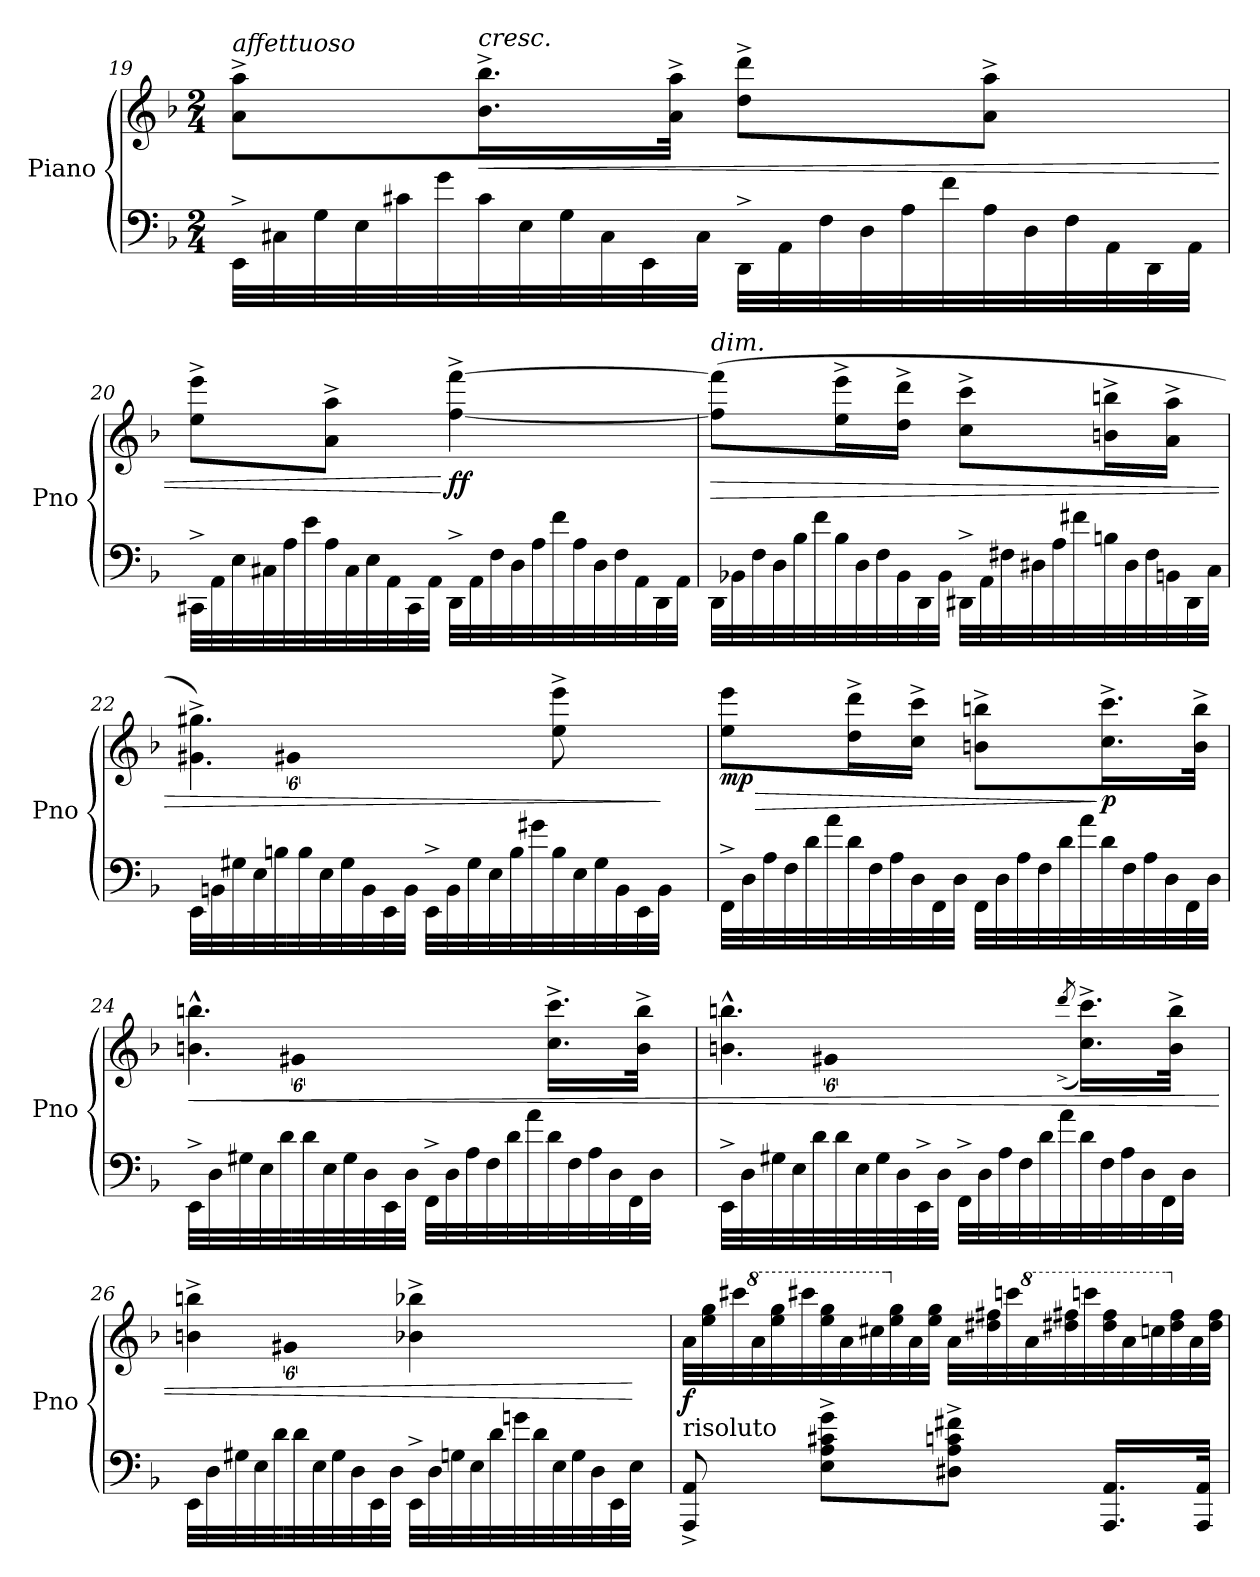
**kern	**kern	**dynam
*part1	*part1	*part1
*staff2	*staff1	*staff1/2
*I"Piano	*	*
*I'Pno	*	*
!!LO:PB:g=z
*clefF4	*clefG2	*
*k[b-]	*k[b-]	*
*M2/4	*M2/4	*
*Xtuplet	*	*
=19	=19	=19
!	!LO:TX:a:i:t=affettuoso	!
48EE^\LLL	8a\^ 8aa\^L	.
48C#X\	.	.
48G\	.	.
48E\	.	.
48c#X\	.	.
48g\	.	.
!	!LO:TX:a:i:t=cresc.	!
!	!	!LO:HP:b
48c#\	16.b-\^ 16.bb-\^L	<
48E\	.	.
48G\	.	.
48C#\	.	.
48EE\	.	.
.	32a\^ 32aa\^JJk	.
48C#\JJJ	.	.
48DD^\LLL	8dd\^ 8ddd\^L	.
48AA\	.	.
48F\	.	.
48D\	.	.
48A\	.	.
48f\	.	.
48A\	8a\^ 8aa\^J	.
48D\	.	.
48F\	.	.
48AA\	.	.
48DD\	.	.
48AA\JJJ	.	.
=20	=20	=20
48CC#X^\LLL	8ee\^ 8eee\^L	.
48AA\	.	.
48E\	.	.
48C#X\	.	.
48A\	.	.
48e\	.	.
48A\	8a\^ 8aa\^J	.
48C#\	.	.
48E\	.	.
48AA\	.	.
48CC#\	.	.
48AA\JJJ	.	.
!	!	!LO:DY:n=1:b
48DD^\LLL	[4ff\^ [4fff\^	[ ff
48AA\	.	.
48F\	.	.
48D\	.	.
48A\	.	.
48f\	.	.
48A\	.	.
48D\	.	.
48F\	.	.
48AA\	.	.
48DD\	.	.
48AA\JJJ	.	.
!!LO:LB:g=z
=21	=21	=21
!	!LO:TX:a:i:t=dim.	!
!	!	!LO:HP:b
48DD\LLL	(8ff\] 8fff\]L	>
48BB-X\	.	.
48F\	.	.
48D\	.	.
48B-\	.	.
48f\	.	.
48B-\	16ee\^ 16eee\^L	.
48D\	.	.
48F\	.	.
48BB-\	16dd\^ 16ddd\^JJ	.
48DD\	.	.
48BB-\JJJ	.	.
48DD#X^\LLL	8cc\^ 8ccc\^L	.
48AA\	.	.
48F#X\	.	.
48D#X\	.	.
48A\	.	.
48f#X\	.	.
48Bn\	16bn\^ 16bbn\^L	.
48D#\	.	.
48F#\	.	.
48BBn\	16a\^ 16aa\^JJ	.
48DD#\	.	.
48C\JJJ	.	.
=22	=22	=22
*	*^	*
48EE\LLL	4.g#X\^ 4.gg#X\^)	48%5ryy	.
48BBn\	.	.	.
48G#X\	.	.	.
48E\	.	.	.
48Bn\	.	.	.
48ryy	.	48g#X\	.
48B\	.	4.ryy	.
48E\	.	.	.
48G#\	.	.	.
48BB\	.	.	.
48EE\	.	.	.
48BB\JJJ	.	.	.
48EE^\LLL	.	.	.
48BB\	.	.	.
48G#\	.	.	.
48E\	.	.	.
48B\	.	.	.
48g#\	.	.	.
48B\	8ee\^ 8eee\^	.	.
48E\	.	.	.
48G#\	.	.	.
48BB\	.	.	.
48EE\	.	.	.
48BB\JJJ	.	.	.
*	*v	*v	*
.	.	]
!!LO:LB:g=z
=23	=23	=23
!	!	!LO:HP:b
!	!	!LO:DY:n=1:b
48FF^\LLL	8ee\ 8eee\L	> mp
48D\	.	.
48A\	.	.
48F\	.	.
48d\	.	.
48a\	.	.
48d\	16dd\^ 16ddd\^L	.
48F\	.	.
48A\	.	.
48D\	16cc\^ 16ccc\^JJ	.
48FF\	.	.
48D\JJJ	.	.
48FF\LLL	8bn\^ 8bbn\^L	.
48D\	.	.
48A\	.	.
48F\	.	.
48d\	.	.
48a\	.	.
!	!	!LO:DY:n=2:b
48d\	16.cc\^ 16.ccc\^L	] p
48F\	.	.
48A\	.	.
48D\	.	.
48FF\	.	.
.	32b\^ 32bb\^JJk	.
48D\JJJ	.	.
=24	=24	=24
!	!LO:TX:b:t=irresoluto	!
!	!	!LO:HP:b
*	*^	*
48EE^\LLL	4.bn\^^ 4.bbn\^^	48%5ryy	<
48D\	.	.	.
48G#X\	.	.	.
48E\	.	.	.
48d\	.	.	.
48ryy	.	48g#X\	.
48d\	.	4.ryy	.
48E\	.	.	.
48G#\	.	.	.
48D\	.	.	.
48EE\	.	.	.
48D\JJJ	.	.	.
48FF^\LLL	.	.	.
48D\	.	.	.
48A\	.	.	.
48F\	.	.	.
48d\	.	.	.
48a\	.	.	.
48d\	16.cc\^ 16.ccc\^LL	.	.
48F\	.	.	.
48A\	.	.	.
48D\	.	.	.
48FF\	.	.	.
.	32b\^ 32bb\^JJk	.	.
48D\JJJ	.	.	.
!!LO:LB:g=z	!!
=25	=25	=25	=25
48EE^\LLL	4.bn\^^ 4.bbn\^^	48%5ryy	.
48D\	.	.	.
48G#X\	.	.	.
48E\	.	.	.
48d\	.	.	.
48ryy	.	48g#X\	.
48d\	.	4.ryy	.
48E\	.	.	.
48G#\	.	.	.
48D\	.	.	.
48EE^\	.	.	.
48D\JJJ	.	.	.
48FF^\LLL	.	.	.
48D\	.	.	.
48A\	.	.	.
48F\	.	.	.
48d\	.	.	.
48a\	.	.	.
.	(8qddd^/	.	.
48d\	16.cc\^ 16.ccc\^LL)	.	.
48F\	.	.	.
48A\	.	.	.
48D\	.	.	.
48FF\	.	.	.
.	32b\^ 32bb\^JJk	.	.
48D\JJJ	.	.	.
=26	=26	=26	=26
48EE\LLL	4bn\^ 4bbn\^	48%5ryy	.
48D\	.	.	.
48G#X\	.	.	.
48E\	.	.	.
48d\	.	.	.
48ryy	.	48g#X\	.
48d\	.	4.ryy	.
48E\	.	.	.
48G#\	.	.	.
48D\	.	.	.
48EE\	.	.	.
48D\JJJ	.	.	.
48EE^\LLL	4b-X\^ 4bb-X\^	.	.
48D\	.	.	.
48Gn\	.	.	.
48E\	.	.	.
48d\	.	.	.
48gn\	.	.	.
48d\	.	.	.
48E\	.	.	.
48G\	.	.	.
48D\	.	.	.
48EE\	.	.	.
48E\JJJ	.	.	.
*	*v	*v	*
.	.	[
!!LO:LB:g=z
=27	=27	=27
*	*Xtuplet	*
!	!LO:TX:b:t=risoluto	!
!	!	!LO:DY:b
8AAA/^ 8AA/^	48a\LLL	f
.	48ee\ 48gg\	.
.	48ccc#X\	.
*	*8va	*
.	48aa\	.
.	48eee\ 48ggg\	.
.	48cccc#X\	.
8E\^ 8A\^ 8c#X\^ 8g\^L	48eee\ 48ggg\	.
.	48aa\	.
.	48ccc#X\	.
*	*X8va	*
.	48ee\ 48gg\	.
.	48a\	.
.	48ee\ 48gg\JJJ	.
8D#X\^ 8A\^ 8cn\^ 8f#X\^J	48a\LLL	.
.	48dd#X\ 48ff#X\	.
.	48cccn\	.
*	*8va	*
.	48aa\	.
.	48ddd#X\ 48fff#X\	.
.	48ccccn\	.
16.AAA/ 16.AA/LL	48ddd#\ 48fff#\	.
.	48aa\	.
.	48cccn\	.
*	*X8va	*
.	48dd#\ 48ff#\	.
.	48a\	.
32AAA/ 32AA/JJk	.	.
.	48dd#\ 48ff#\JJJ	.
=	=	=
*-	*-	*-
